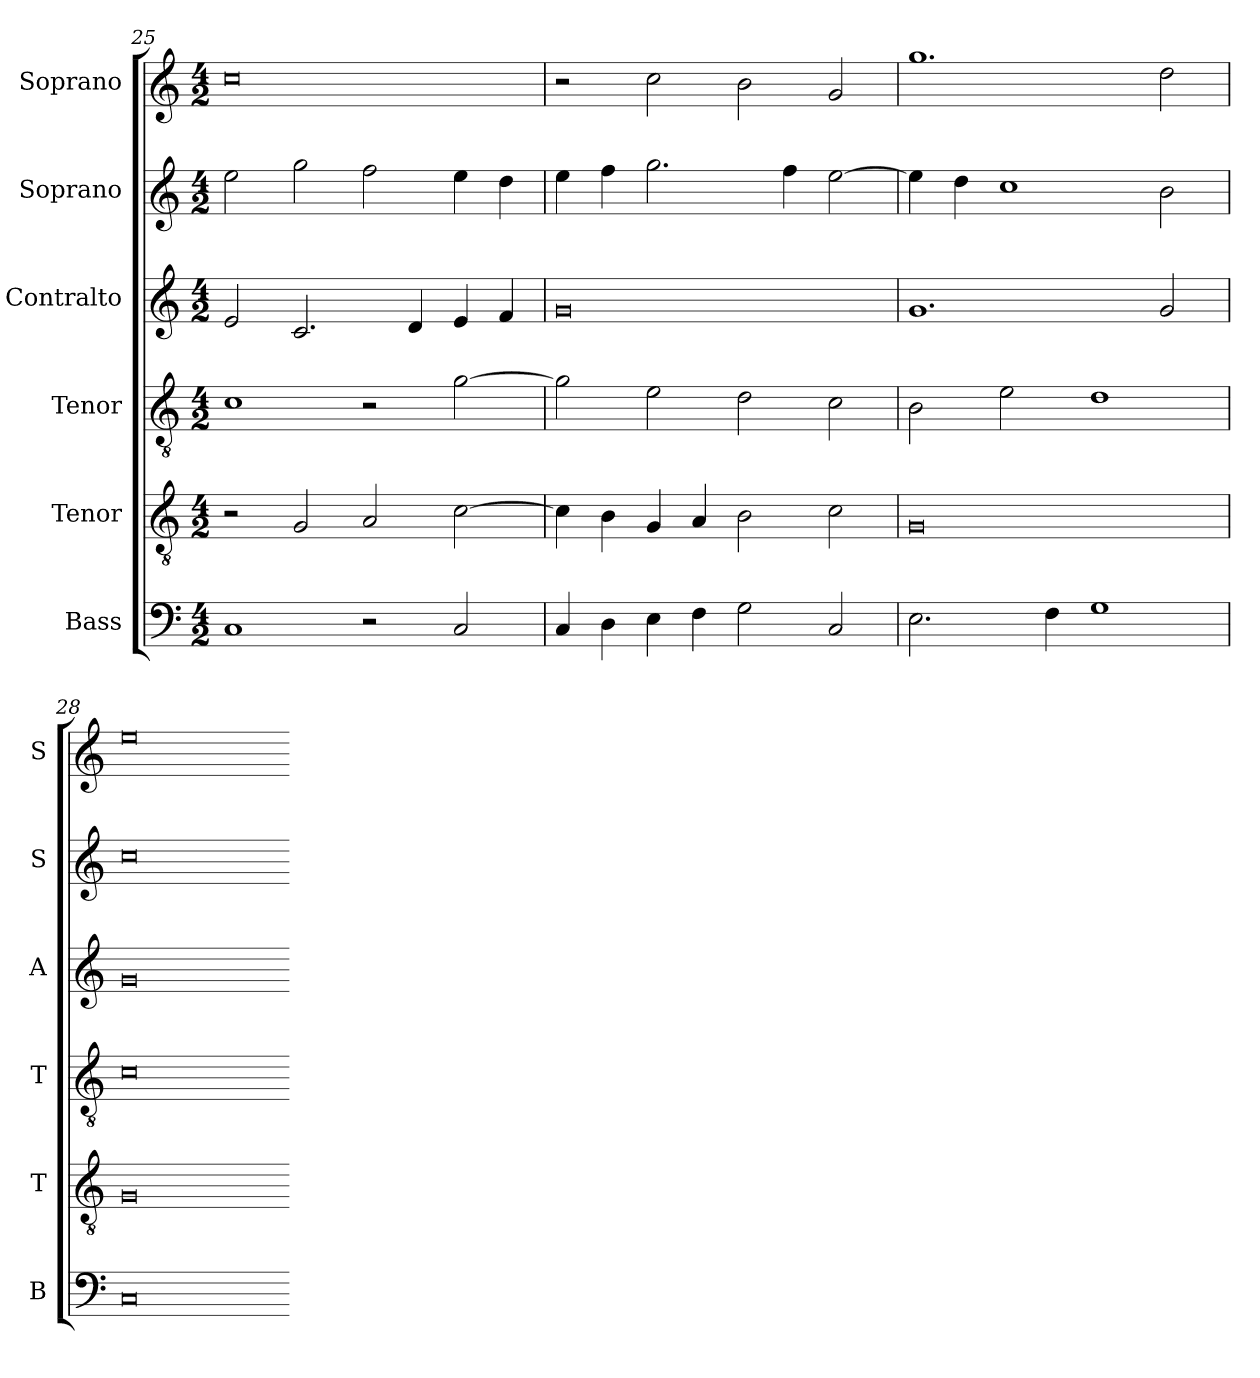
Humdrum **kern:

**kern	**kern	**kern	**kern	**kern	**kern
*part6	*part5	*part4	*part3	*part2	*part1
*staff6	*staff5	*staff4	*staff3	*staff2	*staff1
*I"Bass	*I"Tenor	*I"Tenor	*I"Contralto	*I"Soprano	*I"Soprano
*I'B	*I'T	*I'T	*I'A	*I'S	*I'S
*clefF4	*clefGv2	*clefGv2	*clefG2	*clefG2	*clefG2
*k[]	*k[]	*k[]	*k[]	*k[]	*k[]
*C:ion	*C:ion	*C:ion	*C:ion	*C:ion	*C:ion
*M4/2	*M4/2	*M4/2	*M4/2	*M4/2	*M4/2
=25	=25	=25	=25	=25	=25
1C	2r	1c	2e	2ee	0cc
.	2G	.	2.c	2gg	.
2r	2A	2r	.	2ff	.
.	.	.	4d	.	.
2C	[2c	[2g	4e	4ee	.
.	.	.	4f	4dd	.
=26	=26	=26	=26	=26	=26
4C	4c]	2g]	0g	4ee	2r
4D	4B	.	.	4ff	.
4E	4G	2e	.	2.gg	2cc
4F	4A	.	.	.	.
2G	2B	2d	.	.	2b
.	.	.	.	4ff	.
2C	2c	2c	.	[2ee	2g
=27	=27	=27	=27	=27	=27
2.E	0G	2B	1.g	4ee]	1.gg
.	.	.	.	4dd	.
.	.	2e	.	1cc	.
4F	.	.	.	.	.
1G	.	1d	.	.	.
.	.	.	2g	2b	2dd
=28	=28	=28	=28	=28	=28
0C	0G	0c	0g	0cc	0ee
=-	=-	=-	=-	=-	=-
*-	*-	*-	*-	*-	*-
